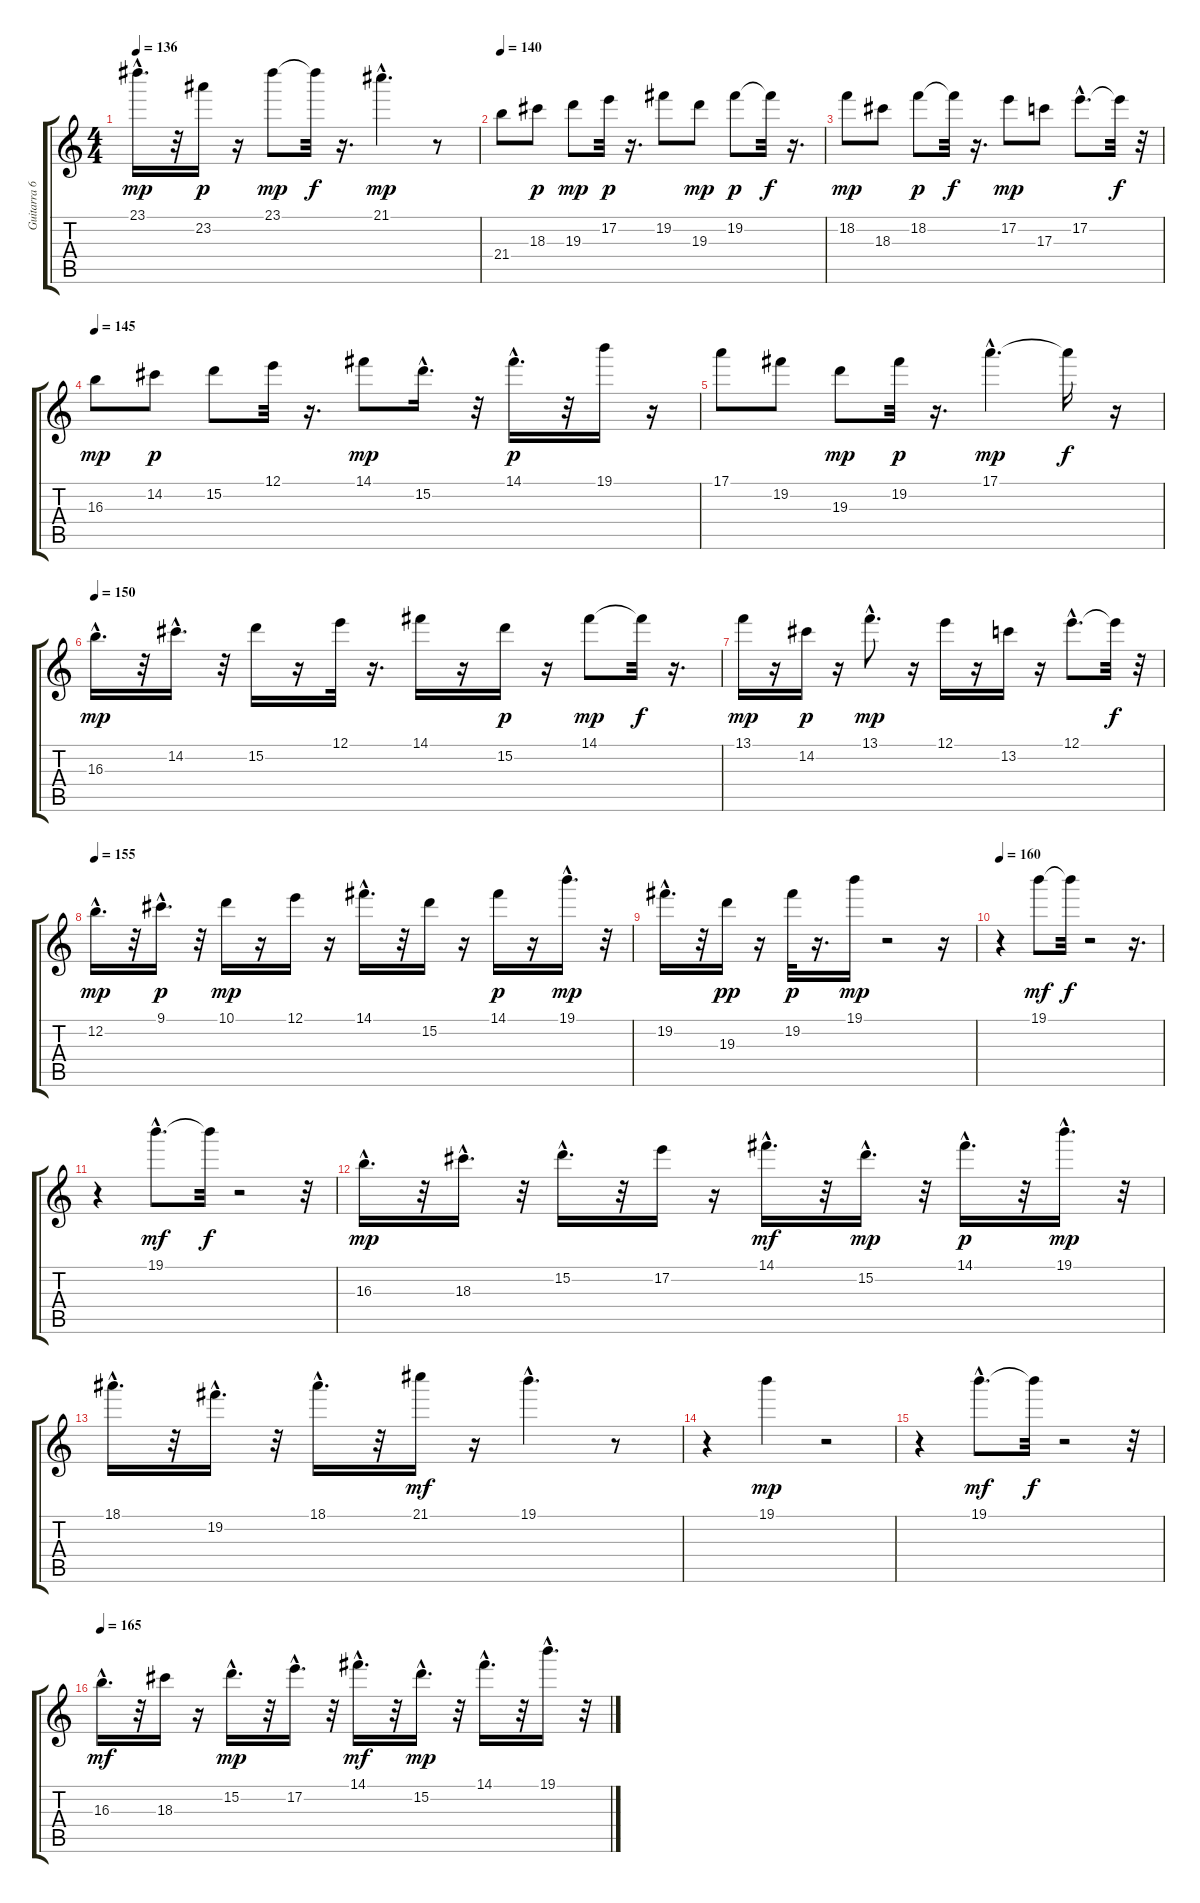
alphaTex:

\track ("Guitarra 6" "Guitarra 6") {instrument distortionguitar}
\staff {score tabs}
\tuning (E4 B3 G3 D3 A2 E2) {hide}
\ts (4 4)
\tempo 136
\clef g2
\ks c
23.1{hac}.16{d dy mp} r.32 23.2.16{dy p} r.16 23.1.8{dy mp} 23.1{t}.32{dy f} r.16{d} 21.1{hac}.4{d dy mp} r.8 |
\tempo 140
21.4.8 18.3.8{dy p} 19.3.8{dy mp} 17.2.32{dy p} r.16{d} 19.2.8 19.3.8{dy mp} 19.2.8{dy p} 19.2{t}.32{dy f} r.16{d} |
18.2.8{dy mp} 18.3.8 18.2.8{dy p} 18.2{t}.32{dy f} r.16{d} 17.2.8{dy mp} 17.3.8 17.2{hac}.8{d} 17.2{t}.32{dy f} r.32 |
\tempo 145
16.3.8{dy mp} 14.2.8{dy p} 15.2.8 12.1.32 r.16{d} 14.1.8{dy mp} 15.2{hac}.16{d} r.32 14.1{hac}.16{d dy p} r.32 19.1.16 r.16 |
17.1.8 19.2.8 19.3.8{dy mp} 19.2.32{dy p} r.16{d} 17.1{hac}.4{d dy mp} 17.1{t}.16{dy f} r.16 |
\tempo 150
16.3{hac}.16{d dy mp} r.32 14.2{hac}.16{d} r.32 15.2.16 r.16 12.1.32 r.16{d} 14.1.16 r.16 15.2.16{dy p} r.16 14.1.8{dy mp} 14.1{t}.32{dy f} r.16{d} |
13.1.16{dy mp} r.16 14.2.16{dy p} r.16 13.1{hac}.8{d dy mp} r.16 12.1.16 r.16 13.2.16 r.16 12.1{hac}.8{d} 12.1{t}.32{dy f} r.32 |
\tempo 155
12.2{hac}.16{d dy mp} r.32 9.1{hac}.16{d dy p} r.32 10.1.16{dy mp} r.16 12.1.16 r.16 14.1{hac}.16{d} r.32 15.2.16 r.16 14.1.16{dy p} r.16 19.1{hac}.16{d dy mp} r.32 |
19.2{hac}.16{d} r.32 19.3.16{dy pp} r.16 19.2.32{dy p} r.16{d} 19.1.16{dy mp} r.2 r.16 |
\tempo 160
r.4 19.1.8{dy mf} 19.1{t}.32{dy f} r.2 r.16{d} |
r.4 19.1{hac}.8{d dy mf} 19.1{t}.32{dy f} r.2 r.32 |
16.3{hac}.16{d dy mp} r.32 18.3{hac}.16{d} r.32 15.2{hac}.16{d} r.32 17.2.16 r.16 14.1{hac}.16{d dy mf} r.32 15.2{hac}.16{d dy mp} r.32 14.1{hac}.16{d dy p} r.32 19.1{hac}.16{d dy mp} r.32 |
18.1{hac}.16{d} r.32 19.2{hac}.16{d} r.32 18.1{hac}.16{d} r.32 21.1.16{dy mf} r.16 19.1{hac}.4{d} r.8 |
r.4 19.1.4{dy mp} r.2 |
r.4 19.1{hac}.8{d dy mf} 19.1{t}.32{dy f} r.2 r.32 |
\tempo 165
16.3{hac}.16{d dy mf} r.32 18.3.16 r.16 15.2{hac}.16{d dy mp} r.32 17.2{hac}.16{d} r.32 14.1{hac}.16{d dy mf} r.32 15.2{hac}.16{d dy mp} r.32 14.1{hac}.16{d} r.32 19.1{hac}.16{d} r.32
